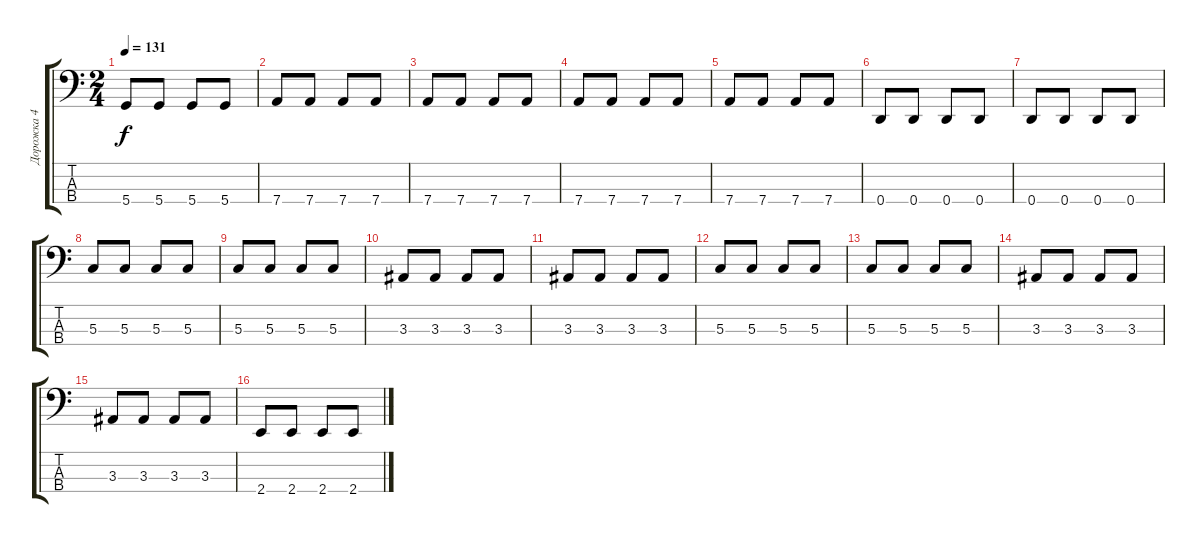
\track ("Дорожка 4" "Дорожка 4") {instrument electricbassfinger}
\staff {score tabs}
\tuning (F2 C2 G1 D1) {hide}
\ts (2 4)
\tempo 131
\clef f4
\ks c
5.4.8{dy f} 5.4.8 5.4.8 5.4.8 |
7.4.8 7.4.8 7.4.8 7.4.8 |
7.4.8 7.4.8 7.4.8 7.4.8 |
7.4.8 7.4.8 7.4.8 7.4.8 |
7.4.8 7.4.8 7.4.8 7.4.8 |
0.4.8 0.4.8 0.4.8 0.4.8 |
0.4.8 0.4.8 0.4.8 0.4.8 |
5.3.8 5.3.8 5.3.8 5.3.8 |
5.3.8 5.3.8 5.3.8 5.3.8 |
3.3.8 3.3.8 3.3.8 3.3.8 |
3.3.8 3.3.8 3.3.8 3.3.8 |
5.3.8 5.3.8 5.3.8 5.3.8 |
5.3.8 5.3.8 5.3.8 5.3.8 |
3.3.8 3.3.8 3.3.8 3.3.8 |
3.3.8 3.3.8 3.3.8 3.3.8 |
2.4.8 2.4.8 2.4.8 2.4.8
